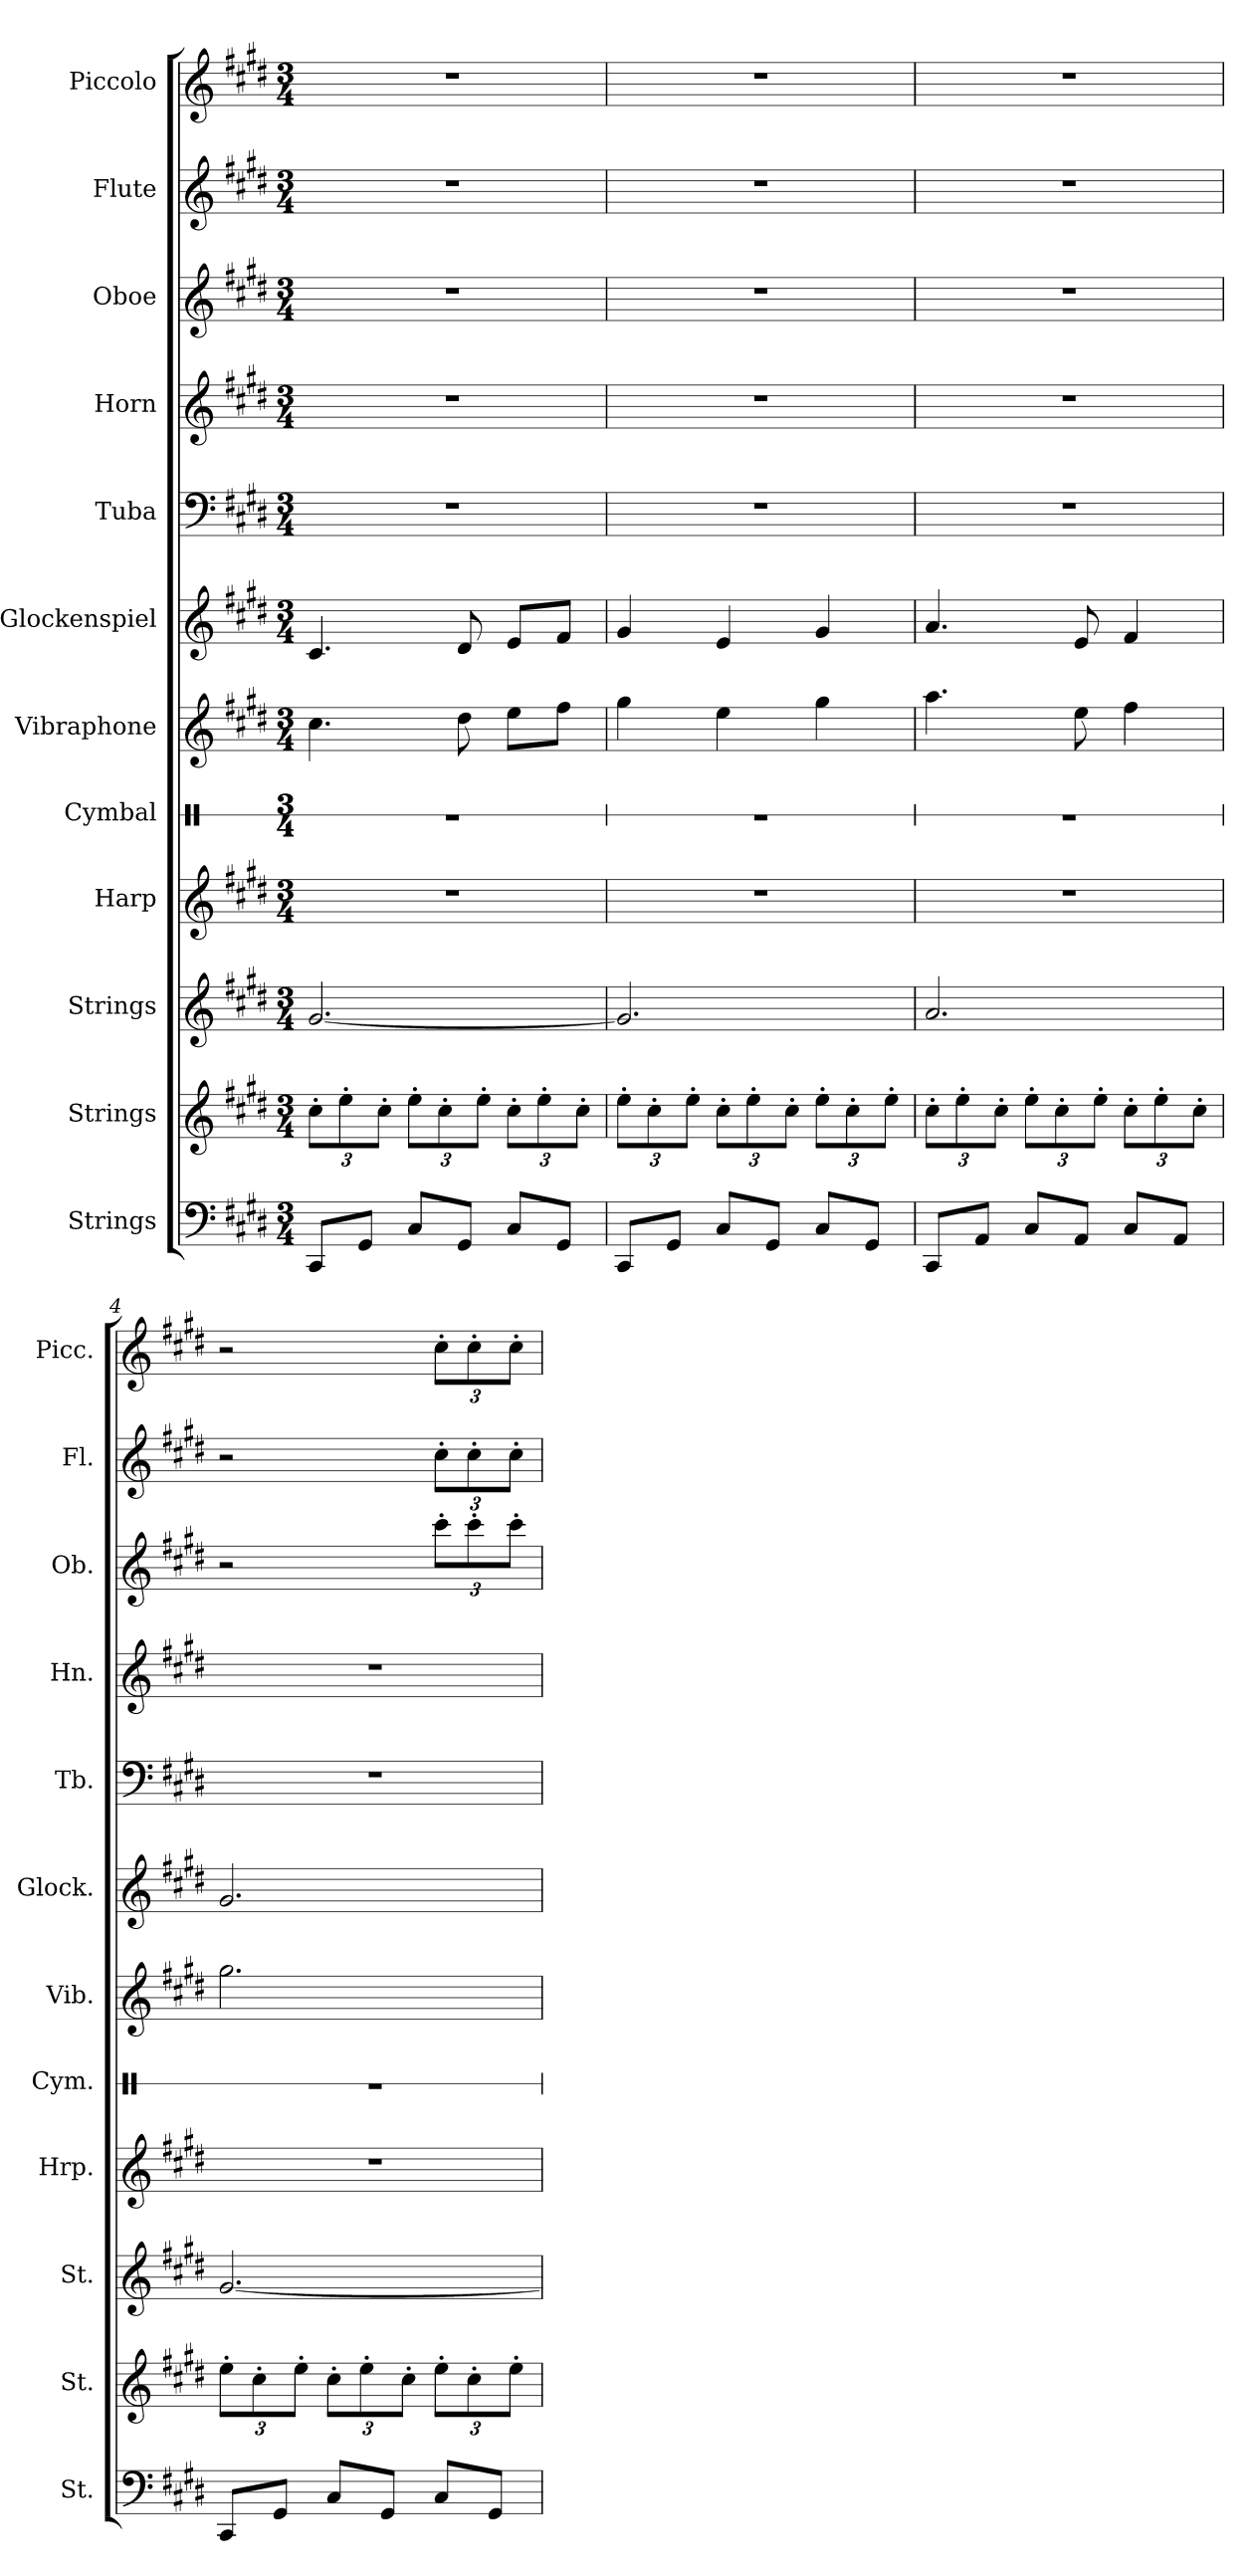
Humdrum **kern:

**kern	**kern	**kern	**kern	**kern	**kern	**kern	**kern	**kern	**kern	**kern	**kern
*part12	*part11	*part10	*part9	*part8	*part7	*part6	*part5	*part4	*part3	*part2	*part1
*staff12	*staff11	*staff10	*staff9	*staff8	*staff7	*staff6	*staff5	*staff4	*staff3	*staff2	*staff1
*I"Strings	*I"Strings	*I"Strings	*I"Harp	*I"Cymbal	*I"Vibraphone	*I"Glockenspiel	*I"Tuba	*I"Horn	*I"Oboe	*I"Flute	*I"Piccolo
*I'St.	*I'St.	*I'St.	*I'Hrp.	*I'Cym.	*I'Vib.	*I'Glock.	*I'Tb.	*I'Hn.	*I'Ob.	*I'Fl.	*I'Picc.
*	*	*	*	*stria1	*	*	*	*	*	*	*
*clefF4	*clefG2	*clefG2	*clefG2	*clefX	*clefG2	*clefG2	*clefF4	*clefG2	*clefG2	*clefG2	*clefG2
*	*	*	*	*	*	*ITrd-14c-24	*	*ITrd7c12	*	*	*ITrd-7c-12
*k[f#c#g#d#]	*k[f#c#g#d#]	*k[f#c#g#d#]	*k[f#c#g#d#]	*k[]	*k[f#c#g#d#]	*k[f#c#g#d#]	*k[f#c#g#d#]	*k[f#c#g#d#]	*k[f#c#g#d#]	*k[f#c#g#d#]	*k[f#c#g#d#]
*M3/4	*M3/4	*M3/4	*M3/4	*M3/4	*M3/4	*M3/4	*M3/4	*M3/4	*M3/4	*M3/4	*M3/4
*MM120	*MM120	*MM120	*MM120	*MM120	*MM120	*MM120	*MM120	*MM120	*MM120	*MM120	*MM120
*	*Xbrackettup	*	*	*	*	*	*	*	*	*	*
=1	=1	=1	=1	=1	=1	=1	=1	=1	=1	=1	=1
8CC#/L	12cc#'\L	[2.g#/	2.r	2.r	4.cc#\	4.ccc#/	2.r	2.r	2.r	2.r	2.r
.	12ee'\	.	.	.	.	.	.	.	.	.	.
8GG#/J	.	.	.	.	.	.	.	.	.	.	.
.	12cc#'\J	.	.	.	.	.	.	.	.	.	.
8C#/L	12ee'\L	.	.	.	.	.	.	.	.	.	.
.	12cc#'\	.	.	.	.	.	.	.	.	.	.
8GG#/J	.	.	.	.	8dd#\	8ddd#/	.	.	.	.	.
.	12ee'\J	.	.	.	.	.	.	.	.	.	.
8C#/L	12cc#'\L	.	.	.	8ee\L	8eee/L	.	.	.	.	.
.	12ee'\	.	.	.	.	.	.	.	.	.	.
8GG#/J	.	.	.	.	8ff#\J	8fff#/J	.	.	.	.	.
.	12cc#'\J	.	.	.	.	.	.	.	.	.	.
=2	=2	=2	=2	=2	=2	=2	=2	=2	=2	=2	=2
8CC#/L	12ee'\L	2.g#/]	2.r	2.r	4gg#\	4ggg#/	2.r	2.r	2.r	2.r	2.r
.	12cc#'\	.	.	.	.	.	.	.	.	.	.
8GG#/J	.	.	.	.	.	.	.	.	.	.	.
.	12ee'\J	.	.	.	.	.	.	.	.	.	.
8C#/L	12cc#'\L	.	.	.	4ee\	4eee/	.	.	.	.	.
.	12ee'\	.	.	.	.	.	.	.	.	.	.
8GG#/J	.	.	.	.	.	.	.	.	.	.	.
.	12cc#'\J	.	.	.	.	.	.	.	.	.	.
8C#/L	12ee'\L	.	.	.	4gg#\	4ggg#/	.	.	.	.	.
.	12cc#'\	.	.	.	.	.	.	.	.	.	.
8GG#/J	.	.	.	.	.	.	.	.	.	.	.
.	12ee'\J	.	.	.	.	.	.	.	.	.	.
=3	=3	=3	=3	=3	=3	=3	=3	=3	=3	=3	=3
8CC#/L	12cc#'\L	2.a/	2.r	2.r	4.aa\	4.aaa/	2.r	2.r	2.r	2.r	2.r
.	12ee'\	.	.	.	.	.	.	.	.	.	.
8AA/J	.	.	.	.	.	.	.	.	.	.	.
.	12cc#'\J	.	.	.	.	.	.	.	.	.	.
8C#/L	12ee'\L	.	.	.	.	.	.	.	.	.	.
.	12cc#'\	.	.	.	.	.	.	.	.	.	.
8AA/J	.	.	.	.	8ee\	8eee/	.	.	.	.	.
.	12ee'\J	.	.	.	.	.	.	.	.	.	.
8C#/L	12cc#'\L	.	.	.	4ff#\	4fff#/	.	.	.	.	.
.	12ee'\	.	.	.	.	.	.	.	.	.	.
8AA/J	.	.	.	.	.	.	.	.	.	.	.
.	12cc#'\J	.	.	.	.	.	.	.	.	.	.
=4	=4	=4	=4	=4	=4	=4	=4	=4	=4	=4	=4
8CC#/L	12ee'\L	[2.g#/	2.r	2.r	2.gg#\	2.ggg#/	2.r	2.r	2r	2r	2r
.	12cc#'\	.	.	.	.	.	.	.	.	.	.
8GG#/J	.	.	.	.	.	.	.	.	.	.	.
.	12ee'\J	.	.	.	.	.	.	.	.	.	.
8C#/L	12cc#'\L	.	.	.	.	.	.	.	.	.	.
.	12ee'\	.	.	.	.	.	.	.	.	.	.
8GG#/J	.	.	.	.	.	.	.	.	.	.	.
.	12cc#'\J	.	.	.	.	.	.	.	.	.	.
*	*	*	*	*	*	*	*	*	*Xbrackettup	*Xbrackettup	*Xbrackettup
8C#/L	12ee'\L	.	.	.	.	.	.	.	12ccc#'\L	12cc#'\L	12ccc#'\L
.	12cc#'\	.	.	.	.	.	.	.	12ccc#'\	12cc#'\	12ccc#'\
8GG#/J	.	.	.	.	.	.	.	.	.	.	.
.	12ee'\J	.	.	.	.	.	.	.	12ccc#'\J	12cc#'\J	12ccc#'\J
=	=	=	=	=	=	=	=	=	=	=	=
*-	*-	*-	*-	*-	*-	*-	*-	*-	*-	*-	*-
